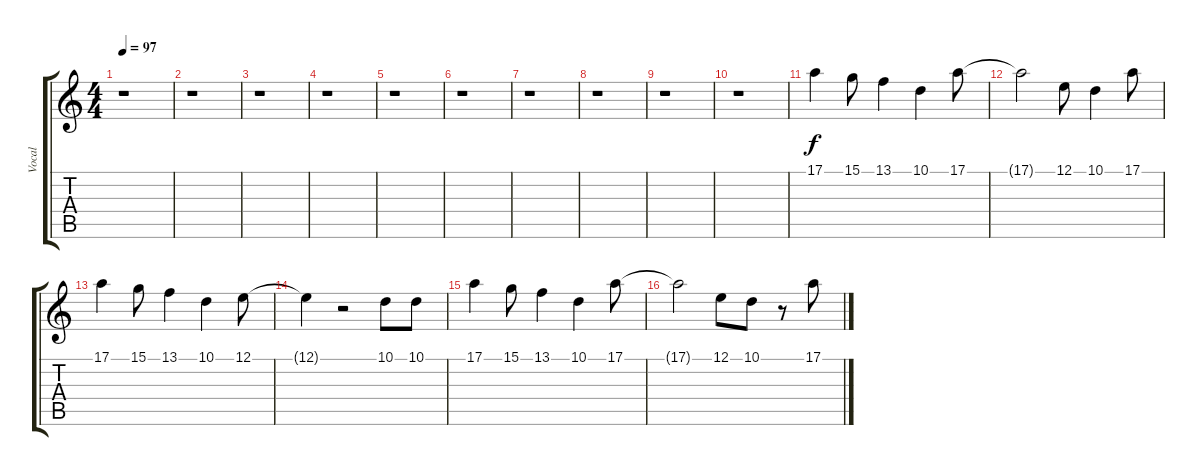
\track ("Vocal" "Vocal") {instrument lead6voice}
\staff {score tabs}
\tuning (E4 B3 G3 D3 A2 E2) {hide}
\ts (4 4)
\tempo 97
\clef g2
\ks c
r.1{dy mf} |
r.1 |
r.1 |
r.1 |
r.1 |
r.1 |
r.1 |
r.1 |
r.1 |
r.1 |
17.1.4{dy f} 15.1.8 13.1.4 10.1.4 17.1.8 |
17.1{t}.2 12.1.8 10.1.4 17.1.8 |
17.1.4 15.1.8 13.1.4 10.1.4 12.1.8 |
12.1{t}.4 r.2 10.1.8 10.1.8 |
17.1.4 15.1.8 13.1.4 10.1.4 17.1.8 |
17.1{t}.2 12.1.8 10.1.8 r.8 17.1.8
